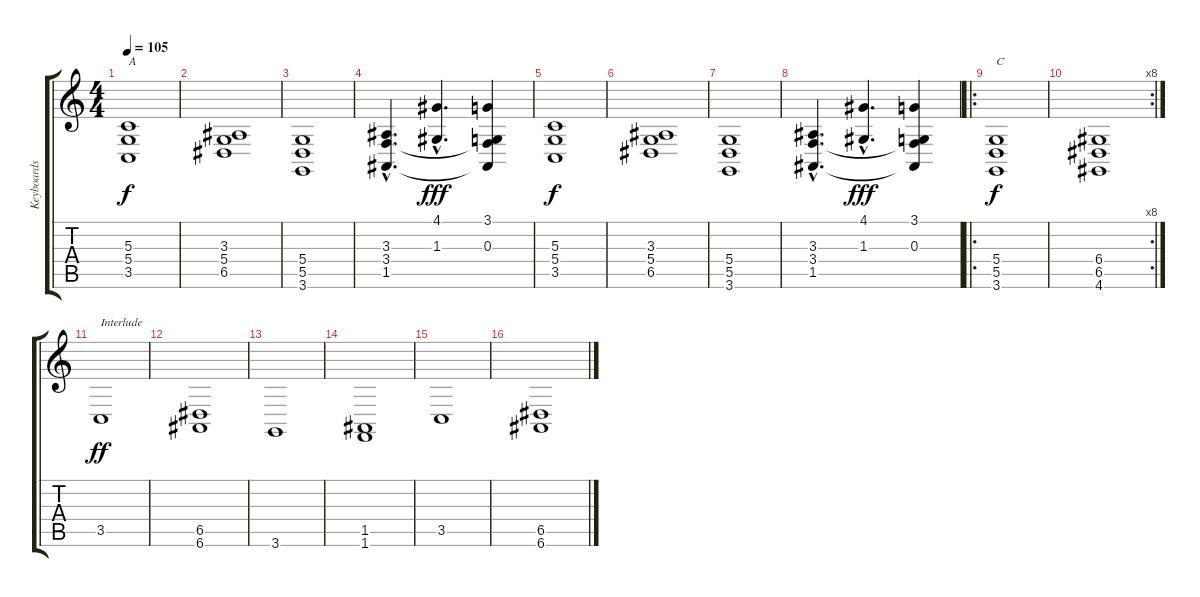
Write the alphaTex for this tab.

\track ("Keyboards 4" "Keyboards ") {instrument synthstrings1}
\staff {score tabs}
\tuning (E4 B3 G3 D3 A2 E2) {hide}
\ts (4 4)
\tempo 105
\clef g2
\ks c
(5.3 5.4 3.5).1{txt "A" dy f volume 16 balance 8 instrument synthstrings1} |
(3.3 5.4 6.5).1 |
(5.4 5.5 3.6).1 |
(3.3{hac} 3.4{hac} 1.5{hac}).4{d} (4.1{hac} 1.3{hac}).4{d dy fff} (3.1 0.3 3.4{t} 1.5{t}).4 |
(5.3 5.4 3.5).1{dy f volume 16 balance 8 instrument synthstrings1} |
(3.3 5.4 6.5).1 |
(5.4 5.5 3.6).1 |
(3.3{hac} 3.4{hac} 1.5{hac}).4{d} (4.1{hac} 1.3{hac}).4{d dy fff} (3.1 0.3 3.4{t} 1.5{t}).4 |
\ro
(5.4 5.5 3.6).1{txt "C" dy f} |
\rc 8
(6.4 6.5 4.6).1 |
3.5.1{txt "Interlude" dy ff} |
(6.5 6.6).1 |
3.6.1 |
(1.5 1.6).1 |
3.5.1 |
(6.5 6.6).1
